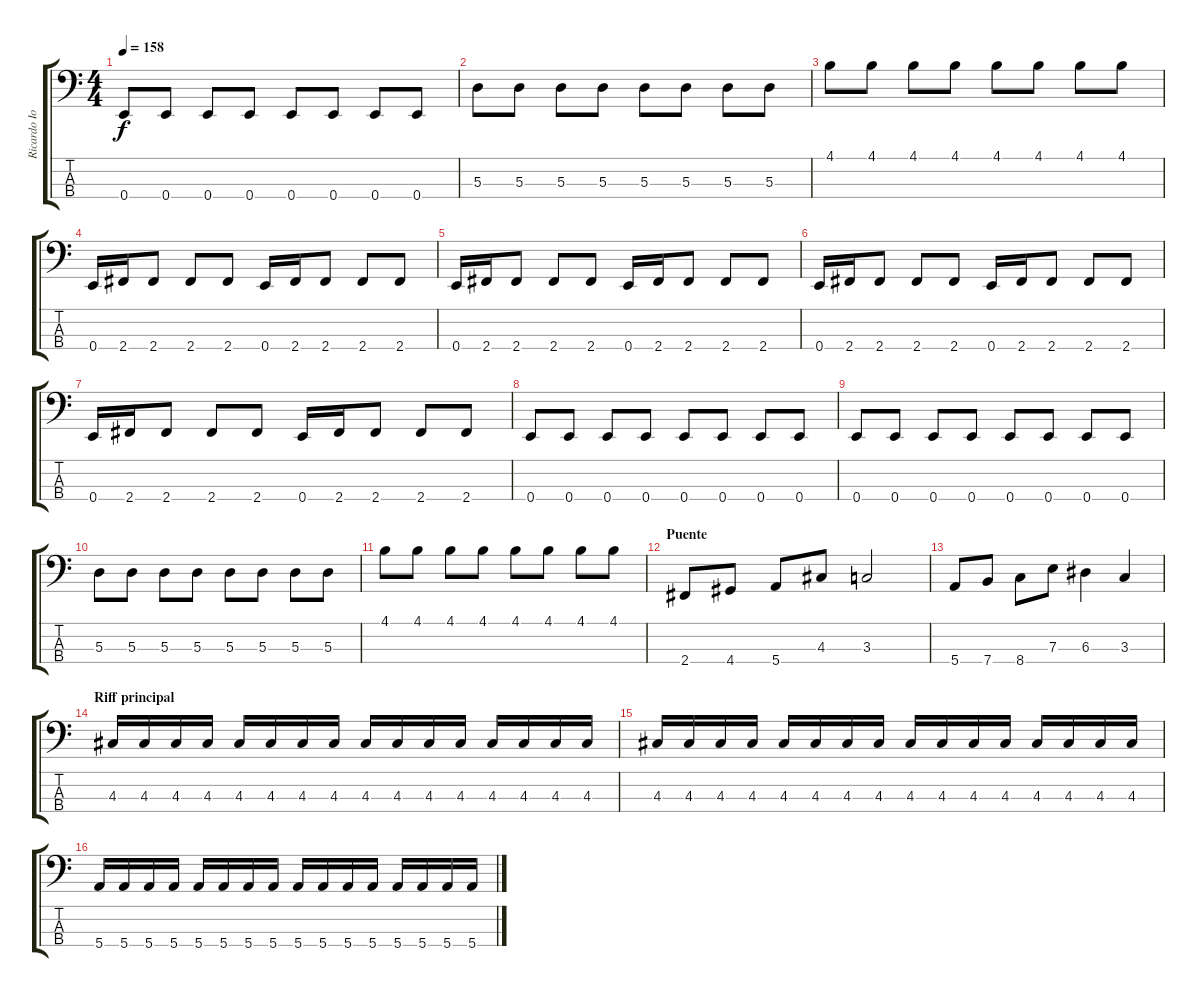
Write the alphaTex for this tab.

\track ("Ricardo Iorio (bajo)" "Ricardo Io") {instrument electricbassfinger}
\staff {score tabs}
\tuning (G2 D2 A1 E1) {hide}
\ts (4 4)
\tempo 158
\clef f4
\ks c
0.4.8{dy f} 0.4.8 0.4.8 0.4.8 0.4.8 0.4.8 0.4.8 0.4.8 |
5.3.8 5.3.8 5.3.8 5.3.8 5.3.8 5.3.8 5.3.8 5.3.8 |
4.1.8 4.1.8 4.1.8 4.1.8 4.1.8 4.1.8 4.1.8 4.1.8 |
0.4.16 2.4.16 2.4.8 2.4.8 2.4.8 0.4.16 2.4.16 2.4.8 2.4.8 2.4.8 |
0.4.16 2.4.16 2.4.8 2.4.8 2.4.8 0.4.16 2.4.16 2.4.8 2.4.8 2.4.8 |
0.4.16 2.4.16 2.4.8 2.4.8 2.4.8 0.4.16 2.4.16 2.4.8 2.4.8 2.4.8 |
0.4.16 2.4.16 2.4.8 2.4.8 2.4.8 0.4.16 2.4.16 2.4.8 2.4.8 2.4.8 |
0.4.8 0.4.8 0.4.8 0.4.8 0.4.8 0.4.8 0.4.8 0.4.8 |
0.4.8 0.4.8 0.4.8 0.4.8 0.4.8 0.4.8 0.4.8 0.4.8 |
5.3.8 5.3.8 5.3.8 5.3.8 5.3.8 5.3.8 5.3.8 5.3.8 |
4.1.8 4.1.8 4.1.8 4.1.8 4.1.8 4.1.8 4.1.8 4.1.8 |
\section ("" "Puente")
2.4.8 4.4.8 5.4.8 4.3.8 3.3.2 |
5.4.8 7.4.8 8.4.8 7.3.8 6.3.4 3.3.4 |
\section ("" "Riff principal")
4.3.16 4.3.16 4.3.16 4.3.16 4.3.16 4.3.16 4.3.16 4.3.16 4.3.16 4.3.16 4.3.16 4.3.16 4.3.16 4.3.16 4.3.16 4.3.16 |
4.3.16 4.3.16 4.3.16 4.3.16 4.3.16 4.3.16 4.3.16 4.3.16 4.3.16 4.3.16 4.3.16 4.3.16 4.3.16 4.3.16 4.3.16 4.3.16 |
5.4.16 5.4.16 5.4.16 5.4.16 5.4.16 5.4.16 5.4.16 5.4.16 5.4.16 5.4.16 5.4.16 5.4.16 5.4.16 5.4.16 5.4.16 5.4.16
